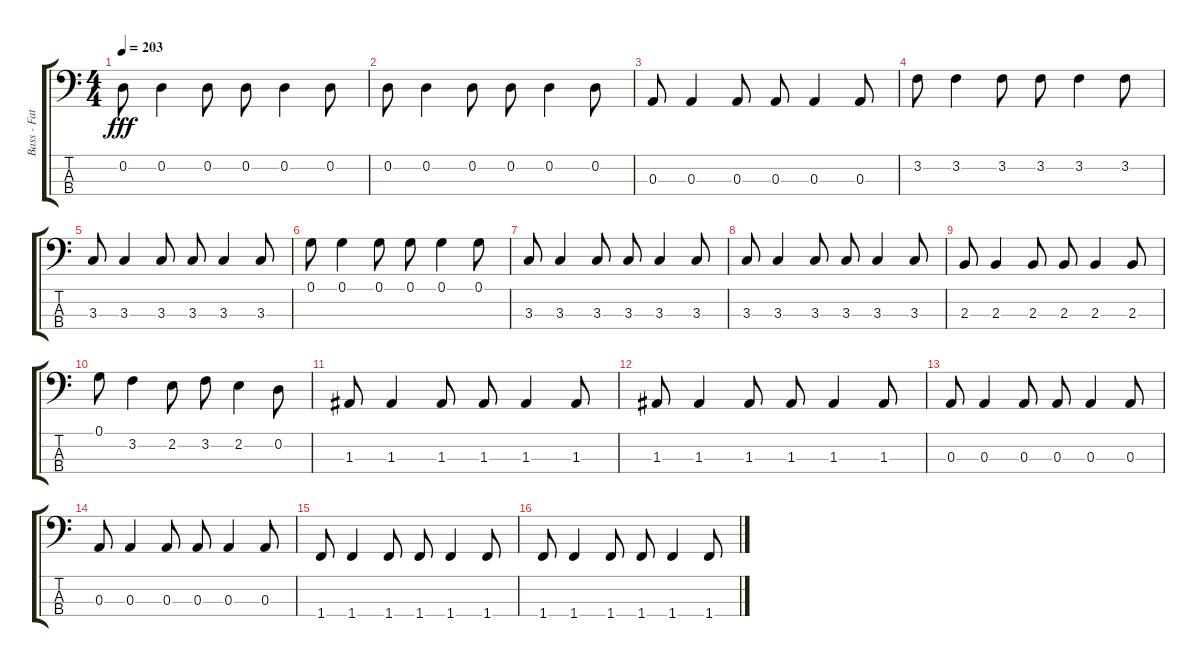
\track ("Bass - Fat Mike" "Bass - Fat") {instrument electricbasspick}
\staff {score tabs}
\tuning (G2 D2 A1 E1) {hide}
\ts (4 4)
\tempo 203
\clef f4
\ks c
0.2.8{dy fff} 0.2.4 0.2.8 0.2.8 0.2.4 0.2.8 |
0.2.8 0.2.4 0.2.8 0.2.8 0.2.4 0.2.8 |
0.3.8 0.3.4 0.3.8 0.3.8 0.3.4 0.3.8 |
3.2.8 3.2.4 3.2.8 3.2.8 3.2.4 3.2.8 |
3.3.8 3.3.4 3.3.8 3.3.8 3.3.4 3.3.8 |
0.1.8 0.1.4 0.1.8 0.1.8 0.1.4 0.1.8 |
3.3.8 3.3.4 3.3.8 3.3.8 3.3.4 3.3.8 |
3.3.8 3.3.4 3.3.8 3.3.8 3.3.4 3.3.8 |
2.3.8 2.3.4 2.3.8 2.3.8 2.3.4 2.3.8 |
0.1.8 3.2.4 2.2.8 3.2.8 2.2.4 0.2.8 |
1.3.8 1.3.4 1.3.8 1.3.8 1.3.4 1.3.8 |
1.3.8 1.3.4 1.3.8 1.3.8 1.3.4 1.3.8 |
0.3.8 0.3.4 0.3.8 0.3.8 0.3.4 0.3.8 |
0.3.8 0.3.4 0.3.8 0.3.8 0.3.4 0.3.8 |
1.4.8 1.4.4 1.4.8 1.4.8 1.4.4 1.4.8 |
1.4.8 1.4.4 1.4.8 1.4.8 1.4.4 1.4.8
